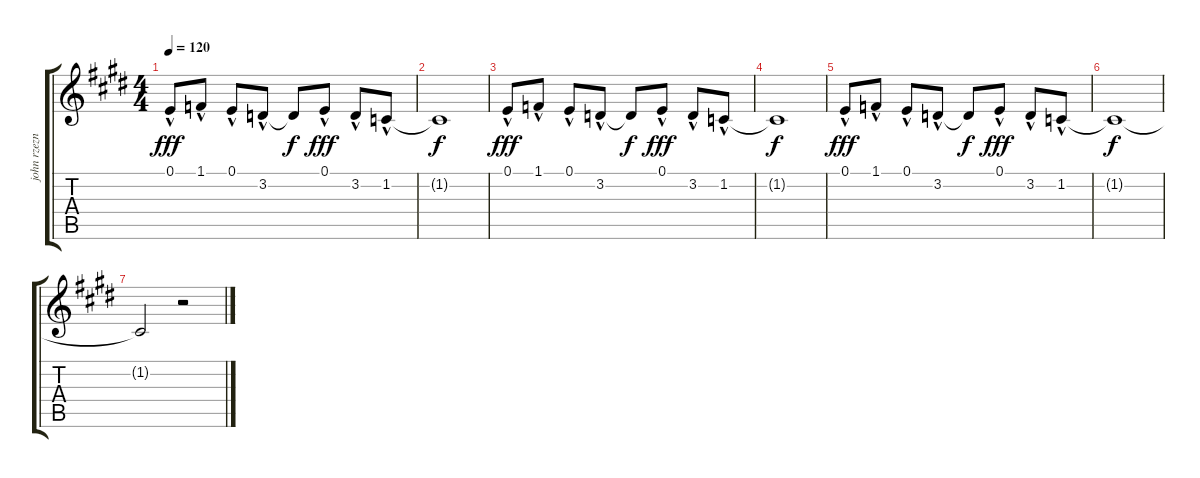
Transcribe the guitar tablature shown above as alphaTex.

\track ("john rzeznik (vocals" "john rzezn") {instrument clarinet}
\staff {score tabs}
\tuning (E4 B3 G3 D3 A2 E2) {hide}
\ts (4 4)
\tempo 120
\clef g2
\ks e
0.1{hac}.8{dy fff} 1.1{hac}.8 0.1{hac}.8 3.2{hac}.8 3.2{t}.8{dy f} 0.1{hac}.8{dy fff} 3.2{hac}.8 1.2{hac}.8 |
1.2{t}.1{dy f} |
0.1{hac}.8{dy fff} 1.1{hac}.8 0.1{hac}.8 3.2{hac}.8 3.2{t}.8{dy f} 0.1{hac}.8{dy fff} 3.2{hac}.8 1.2{hac}.8 |
1.2{t}.1{dy f} |
0.1{hac}.8{dy fff} 1.1{hac}.8 0.1{hac}.8 3.2{hac}.8 3.2{t}.8{dy f} 0.1{hac}.8{dy fff} 3.2{hac}.8 1.2{hac}.8 |
1.2{t}.1{dy f} |
1.2{t}.2 r.2
